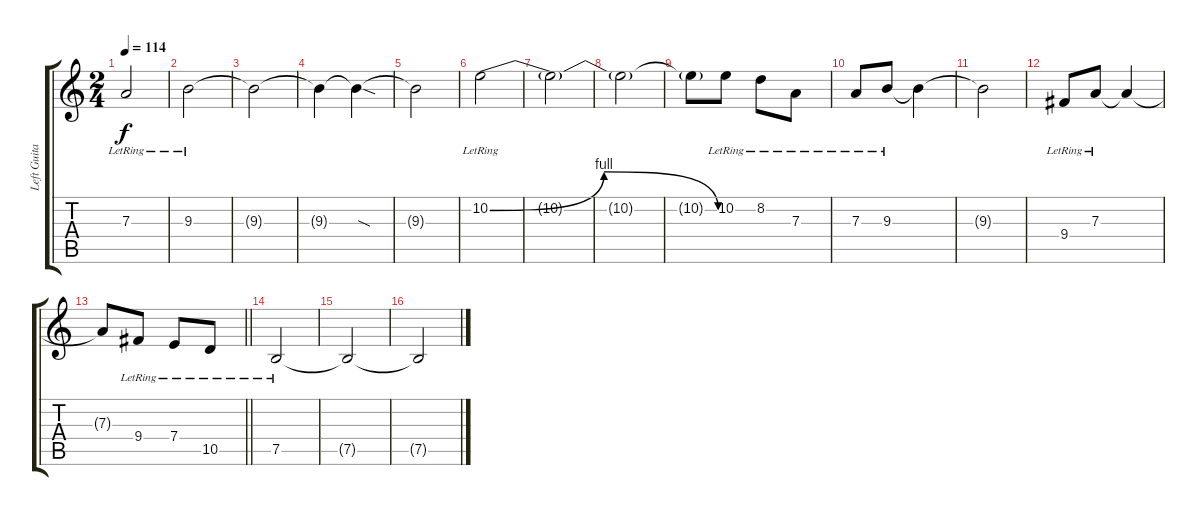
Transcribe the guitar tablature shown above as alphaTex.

\track ("Left Guitar" "Left Guita") {instrument electricguitarclean}
\staff {score tabs}
\tuning (B3 Gb3 D3 A2 E2 B1) {hide}
\ts (2 4)
\tempo 114
\clef g2
\ks c
7.3{lr}.2{dy f} |
9.3{lr}.2 |
9.3{t}.2 |
9.3{t}.4 9.3{sod t}.4 |
9.3{t}.2 |
10.2{be (bendrelease 0 0 15 4 45 4 60 0) lr}.2 |
10.2{t}.2 |
10.2{t}.2 |
10.2{t}.8 10.2{lr}.8 8.2{lr}.8 7.3{lr}.8 |
7.3{lr}.8 9.3{lr}.8 9.3{t}.4 |
9.3{t}.2 |
9.4{lr}.8 7.3{lr}.8 7.3{t}.4 |
\barLineRight lightlight
7.3{t}.8 9.4{lr}.8 7.4{lr}.8 10.5{lr}.8 |
\section ("" "")
7.5{lr}.2 |
7.5{t}.2 |
7.5{t}.2
